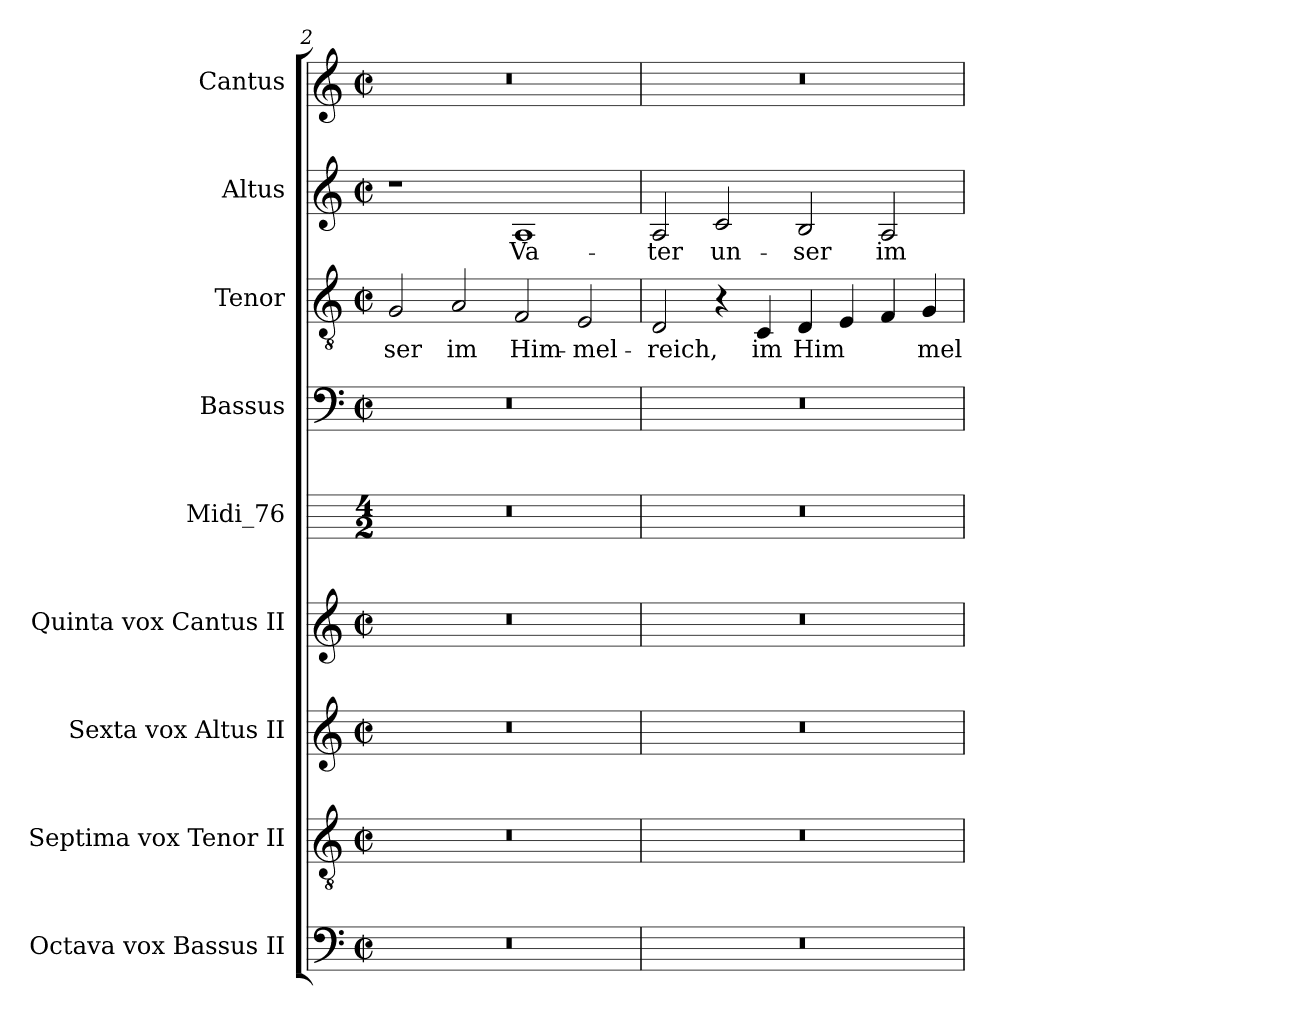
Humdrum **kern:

**kern	**kern	**kern	**kern	**kern	**kern	**kern	**text	**kern	**text	**kern
*part9	*part8	*part7	*part6	*part5	*part4	*part3	*part3	*part2	*part2	*part1
*staff9	*staff8	*staff7	*staff6	*staff5	*staff4	*staff3	*staff3	*staff2	*staff2	*staff1
*I"Octava vox Bassus II	*I"Septima vox Tenor II	*I"Sexta vox Altus II	*I"Quinta vox Cantus II	*I"Midi_76	*I"Bassus	*I"Tenor	*	*I"Altus	*	*I"Cantus
*I'Octava vox Bassus II	*I'Septima vox Tenor II	*I'Sexta vox Altus II	*I'Quinta vox Cantus II	*	*I'Bassus	*I'Tenor	*	*I'Altus	*	*I'Cantus
*clefF4	*clefGv2	*clefG2	*clefG2	*	*clefF4	*clefGv2	*	*clefG2	*	*clefG2
*k[]	*k[]	*k[]	*k[]	*	*k[]	*k[]	*	*k[]	*	*k[]
*C:	*C:	*C:	*C:	*	*C:	*C:	*	*C:	*	*C:
*M4/2	*M4/2	*M4/2	*M4/2	*M4/2	*M4/2	*M4/2	*	*M4/2	*	*M4/2
*met(c|)	*met(c|)	*met(c|)	*met(c|)	*	*met(c|)	*met(c|)	*	*met(c|)	*	*met(c|)
=2	=2	=2	=2	=2	=2	=2	=2	=2	=2	=2
!	!	!	!	!	!	!	!LO:LY:b	!	!	!
0r	0r	0r	0r	0r	0r	2G	-ser	1r	.	0r
!	!	!	!	!	!	!	!LO:LY:b	!	!	!
.	.	.	.	.	.	2A	im	.	.	.
!	!	!	!	!	!	!	!LO:LY:b	!	!LO:LY:b	!
.	.	.	.	.	.	2F	Him-	1A	Va-	.
!	!	!	!	!	!	!	!LO:LY:b	!	!	!
.	.	.	.	.	.	2E	-mel-	.	.	.
=3	=3	=3	=3	=3	=3	=3	=3	=3	=3	=3
!	!	!	!	!	!	!	!LO:LY:b	!	!LO:LY:b	!
0r	0r	0r	0r	0r	0r	2D	-reich,	2A	-ter	0r
!	!	!	!	!	!	!	!	!	!LO:LY:b	!
.	.	.	.	.	.	4r	.	2c	un-	.
!	!	!	!	!	!	!	!LO:LY:b	!	!	!
.	.	.	.	.	.	4C	im	.	.	.
!	!	!	!	!	!	!	!LO:LY:b	!	!LO:LY:b	!
.	.	.	.	.	.	4D	Him	2B	-ser	.
.	.	.	.	.	.	4E	.	.	.	.
!	!	!	!	!	!	!	!	!	!LO:LY:b	!
.	.	.	.	.	.	4F	.	2A	im	.
!	!	!	!	!	!	!	!LO:LY:b	!	!	!
.	.	.	.	.	.	4G	mel-	.	.	.
=	=	=	=	=	=	=	=	=	=	=
*-	*-	*-	*-	*-	*-	*-	*-	*-	*-	*-
